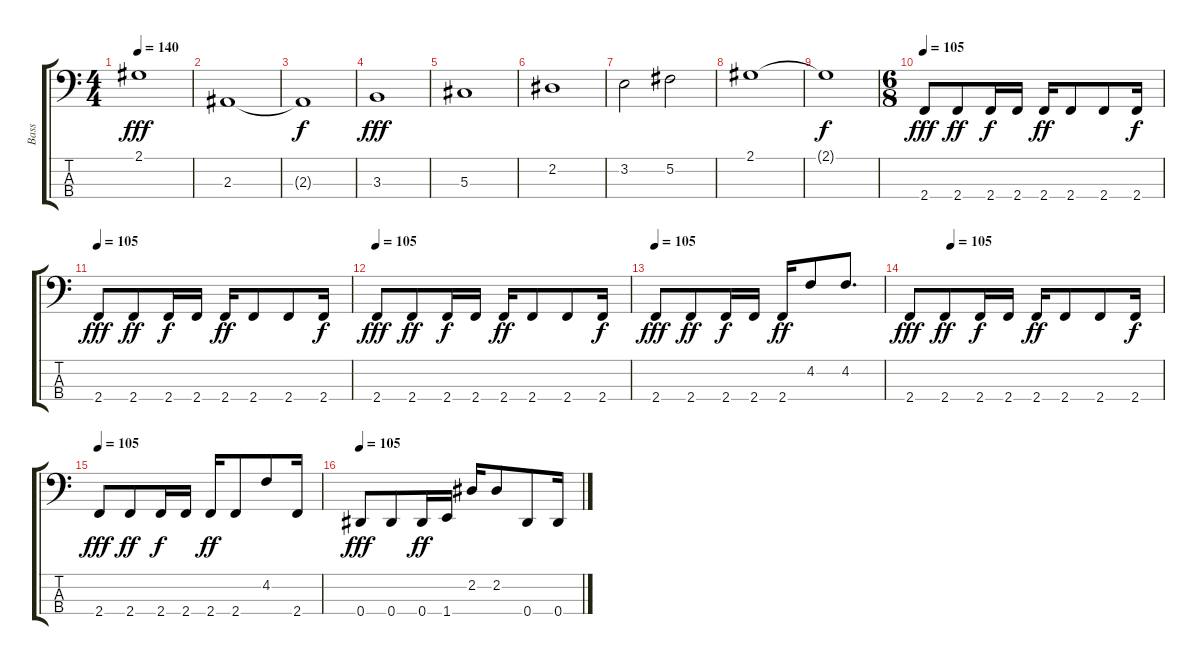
\track ("Bass" "Bass") {instrument electricbasspick}
\staff {score tabs}
\tuning (Gb2 Db2 Ab1 Eb1) {hide}
\ts (4 4)
\tempo 140
\clef f4
\ks c
2.1.1{dy fff} |
2.3.1 |
2.3{t}.1{dy f} |
3.3.1{dy fff} |
5.3.1 |
2.2.1 |
3.2.2 5.2.2 |
2.1.1 |
2.1{t}.1{dy f} |
\ts (6 8)
\tempo 105
2.4.8{dy fff} 2.4.8{dy ff} 2.4.16{dy f} 2.4.16 2.4.16{dy ff} 2.4.8 2.4.8 2.4.16{dy f} |
\tempo 105
2.4.8{dy fff} 2.4.8{dy ff} 2.4.16{dy f} 2.4.16 2.4.16{dy ff} 2.4.8 2.4.8 2.4.16{dy f} |
\tempo 105
2.4.8{dy fff} 2.4.8{dy ff} 2.4.16{dy f} 2.4.16 2.4.16{dy ff} 2.4.8 2.4.8 2.4.16{dy f} |
\tempo 105
2.4.8{dy fff} 2.4.8{dy ff} 2.4.16{dy f} 2.4.16 2.4.16{dy ff} 4.2.8 4.2.8{d} |
\tempo (105 0.16666666666666666)
2.4.8{dy fff} 2.4.8{dy ff} 2.4.16{dy f} 2.4.16 2.4.16{dy ff} 2.4.8 2.4.8 2.4.16{dy f} |
\tempo 105
2.4.8{dy fff} 2.4.8{dy ff} 2.4.16{dy f} 2.4.16 2.4.16{dy ff} 2.4.8 4.2.8 2.4.16 |
\tempo 105
0.4.8{dy fff} 0.4.8 0.4.16{dy ff} 1.4.16 2.2.16 2.2.8 0.4.8 0.4.16
